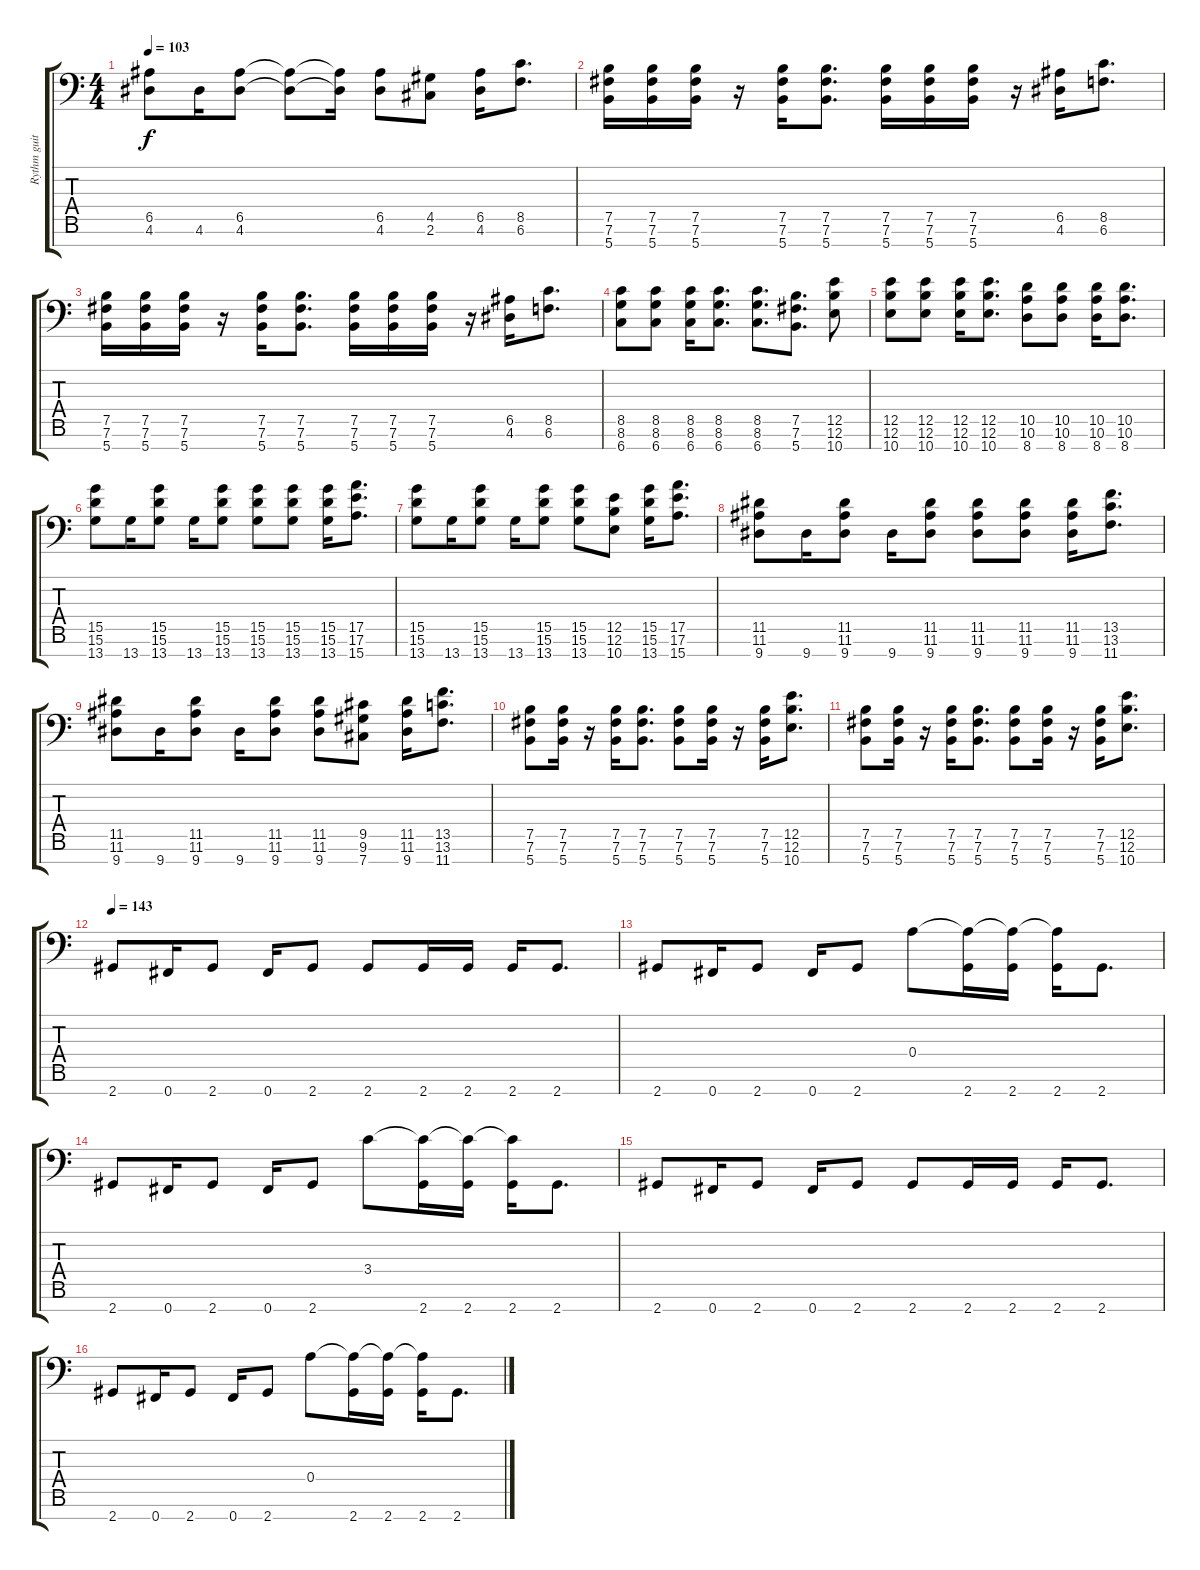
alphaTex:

\track ("Rythm guitar 2" "Rythm guit") {instrument distortionguitar}
\staff {score tabs}
\tuning (B3 Gb3 D3 A2 E2 B1 Gb1) {hide}
\ts (4 4)
\tempo 103
\clef f4
\ks c
(6.5 4.6).8{dy f} 4.6.16 (6.5 4.6).8 (6.5{t} 4.6{t}).8 (6.5{t} 4.6{t}).16 (6.5 4.6).8 (4.5 2.6).8 (6.5 4.6).16 (8.5 6.6).8{d} |
(7.5 7.6 5.7).16 (7.5 7.6 5.7).16 (7.5 7.6 5.7).16 r.16 (7.5 7.6 5.7).16 (7.5 7.6 5.7).8{d} (7.5 7.6 5.7).16 (7.5 7.6 5.7).16 (7.5 7.6 5.7).16 r.16 (6.5 4.6).16 (8.5 6.6).8{d} |
(7.5 7.6 5.7).16 (7.5 7.6 5.7).16 (7.5 7.6 5.7).16 r.16 (7.5 7.6 5.7).16 (7.5 7.6 5.7).8{d} (7.5 7.6 5.7).16 (7.5 7.6 5.7).16 (7.5 7.6 5.7).16 r.16 (6.5 4.6).16 (8.5 6.6).8{d} |
(8.5 8.6 6.7).8 (8.5 8.6 6.7).8 (8.5 8.6 6.7).16 (8.5 8.6 6.7).8{d} (8.5 8.6 6.7).8{d} (7.5 7.6 5.7).8{d} (12.5 12.6 10.7).8 |
(12.5 12.6 10.7).8 (12.5 12.6 10.7).8 (12.5 12.6 10.7).16 (12.5 12.6 10.7).8{d} (10.5 10.6 8.7).8 (10.5 10.6 8.7).8 (10.5 10.6 8.7).16 (10.5 10.6 8.7).8{d} |
(15.5 15.6 13.7).8 13.7.16 (15.5 15.6 13.7).8 13.7.16 (15.5 15.6 13.7).8 (15.5 15.6 13.7).8 (15.5 15.6 13.7).8 (15.5 15.6 13.7).16 (17.5 17.6 15.7).8{d} |
(15.5 15.6 13.7).8 13.7.16 (15.5 15.6 13.7).8 13.7.16 (15.5 15.6 13.7).8 (15.5 15.6 13.7).8 (12.5 12.6 10.7).8 (15.5 15.6 13.7).16 (17.5 17.6 15.7).8{d} |
(11.5 11.6 9.7).8 9.7.16 (11.5 11.6 9.7).8 9.7.16 (11.5 11.6 9.7).8 (11.5 11.6 9.7).8 (11.5 11.6 9.7).8 (11.5 11.6 9.7).16 (13.5 13.6 11.7).8{d} |
(11.5 11.6 9.7).8 9.7.16 (11.5 11.6 9.7).8 9.7.16 (11.5 11.6 9.7).8 (11.5 11.6 9.7).8 (9.5 9.6 7.7).8 (11.5 11.6 9.7).16 (13.5 13.6 11.7).8{d} |
(7.5 7.6 5.7).8 (7.5 7.6 5.7).16 r.16 (7.5 7.6 5.7).16 (7.5 7.6 5.7).8{d} (7.5 7.6 5.7).8 (7.5 7.6 5.7).16 r.16 (7.5 7.6 5.7).16 (12.5 12.6 10.7).8{d} |
(7.5 7.6 5.7).8 (7.5 7.6 5.7).16 r.16 (7.5 7.6 5.7).16 (7.5 7.6 5.7).8{d} (7.5 7.6 5.7).8 (7.5 7.6 5.7).16 r.16 (7.5 7.6 5.7).16 (12.5 12.6 10.7).8{d} |
\tempo 143
2.7.8 0.7.16 2.7.8 0.7.16 2.7.8 2.7.8 2.7.16 2.7.16 2.7.16 2.7.8{d} |
2.7.8 0.7.16 2.7.8 0.7.16 2.7.8 0.4.8 (0.4{t} 2.7).16 (0.4{t} 2.7).16 (0.4{t} 2.7).16 2.7.8{d} |
2.7.8 0.7.16 2.7.8 0.7.16 2.7.8 3.4.8 (3.4{t} 2.7).16 (3.4{t} 2.7).16 (3.4{t} 2.7).16 2.7.8{d} |
2.7.8 0.7.16 2.7.8 0.7.16 2.7.8 2.7.8 2.7.16 2.7.16 2.7.16 2.7.8{d} |
2.7.8 0.7.16 2.7.8 0.7.16 2.7.8 0.4.8 (0.4{t} 2.7).16 (0.4{t} 2.7).16 (0.4{t} 2.7).16 2.7.8{d}
